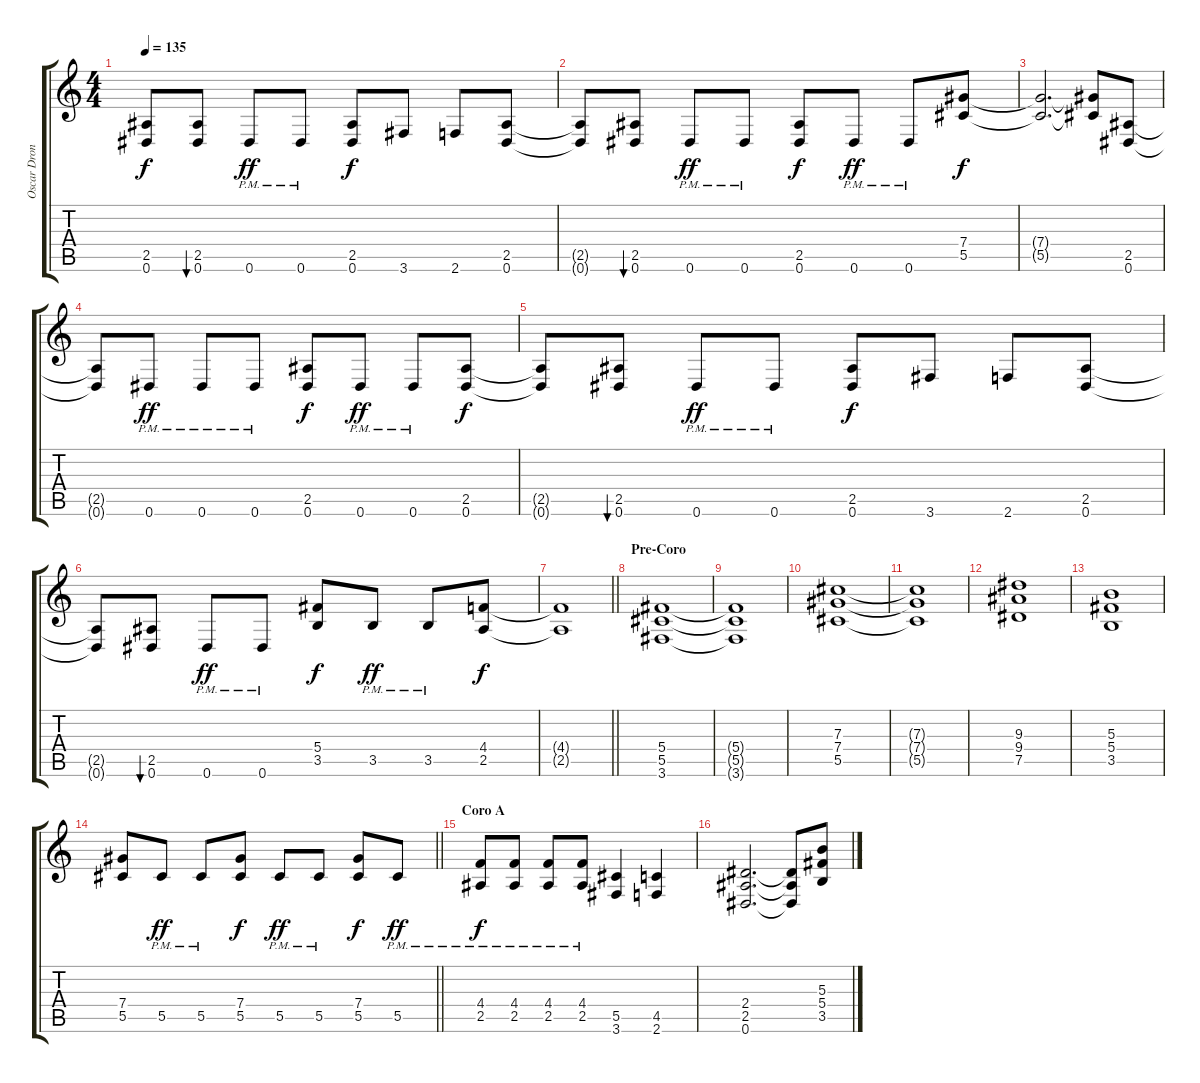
\track ("Oscar Dronjak" "Oscar Dron") {instrument distortionguitar}
\staff {score tabs}
\tuning (Eb4 Bb3 Gb3 Db3 Ab2 Eb2) {hide}
\ts (4 4)
\tempo 135
\clef g2
\ks c
(2.5{t} 0.6{t}).8{dy f} (2.5 0.6).8{bu 30} 0.6{pm}.8{dy ff} 0.6{pm}.8 (2.5 0.6).8{dy f} 3.6.8 2.6.8 (2.5 0.6).8 |
(2.5{t} 0.6{t}).8 (2.5 0.6).8{bu 30} 0.6{pm}.8{dy ff} 0.6{pm}.8 (2.5 0.6).8{dy f} 0.6{pm}.8{dy ff} 0.6{pm}.8 (7.4 5.5).8{dy f} |
(7.4{t} 5.5{t}).2{d} (7.4{t} 5.5{t}).8 (2.5 0.6).8 |
(2.5{t} 0.6{t}).8 0.6{pm}.8{dy ff} 0.6{pm}.8 0.6{pm}.8 (2.5 0.6).8{dy f} 0.6{pm}.8{dy ff} 0.6{pm}.8 (2.5 0.6).8{dy f} |
(2.5{t} 0.6{t}).8 (2.5 0.6).8{bu 30} 0.6{pm}.8{dy ff} 0.6{pm}.8 (2.5 0.6).8{dy f} 3.6.8 2.6.8 (2.5 0.6).8 |
(2.5{t} 0.6{t}).8 (2.5 0.6).8{bu 30} 0.6{pm}.8{dy ff} 0.6{pm}.8 (5.4 3.5).8{dy f} 3.5{pm}.8{dy ff} 3.5{pm}.8 (4.4 2.5).8{dy f} |
\barLineRight lightlight
(4.4{t} 2.5{t}).1 |
\section ("" "Pre-Coro")
(5.4 5.5 3.6).1 |
(5.4{t} 5.5{t} 3.6{t}).1 |
(7.3 7.4 5.5).1 |
(7.3{t} 7.4{t} 5.5{t}).1 |
(9.3 9.4 7.5).1 |
(5.3 5.4 3.5).1 |
\barLineRight lightlight
(7.4 5.5).8 5.5{pm}.8{dy ff} 5.5{pm}.8 (7.4 5.5).8{dy f} 5.5{pm}.8{dy ff} 5.5{pm}.8 (7.4 5.5).8{dy f} 5.5{pm}.8{dy ff} |
\section ("" "Coro A")
(4.4{pm} 2.5{pm}).8{dy f} (4.4{pm} 2.5{pm}).8 (4.4{pm} 2.5{pm}).8 (4.4{pm} 2.5{pm}).8 (5.5 3.6).4 (4.5 2.6).4 |
(2.4 2.5 0.6).2{d} (2.4{t} 2.5{t} 0.6{t}).8 (5.3 5.4 3.5).8
